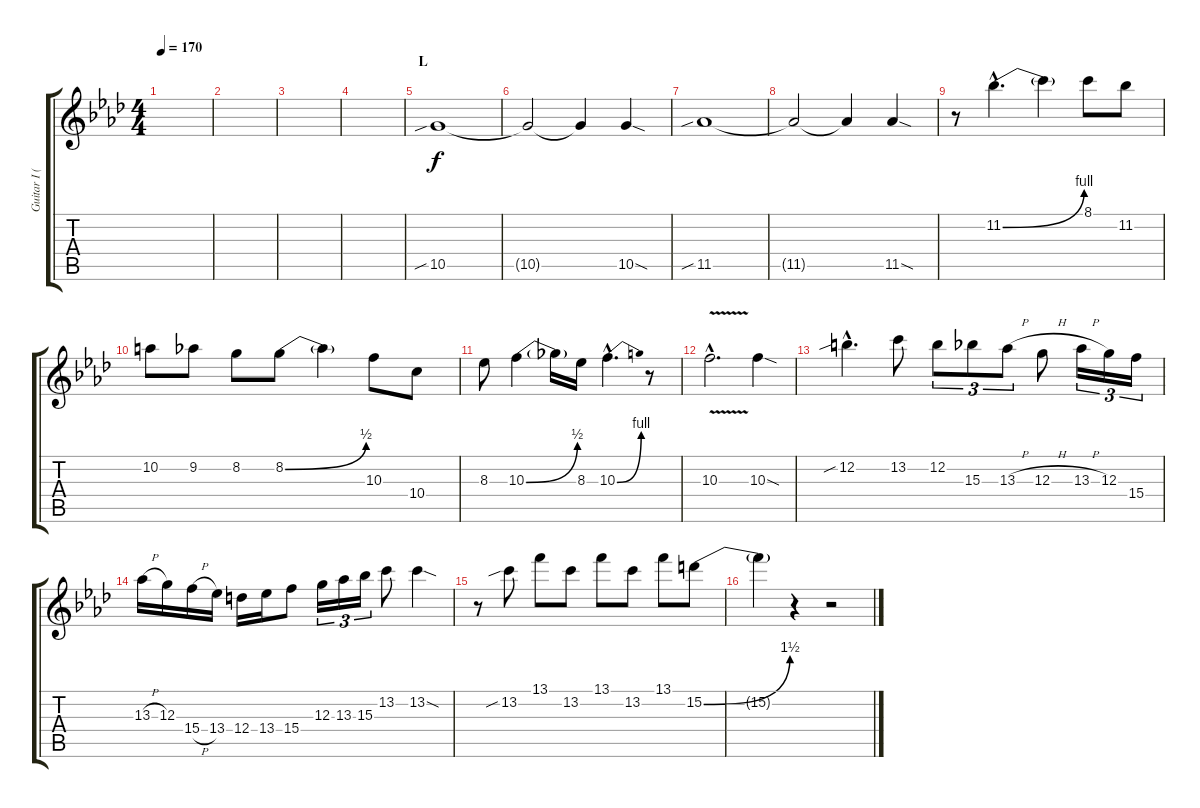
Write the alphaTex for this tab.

\track ("Guitar I (Lead)" "Guitar I (") {instrument distortionguitar}
\staff {score tabs}
\tuning (E4 B3 G3 D3 A2 E2) {hide}
\ts (4 4)
\tempo 170
\clef g2
\ks ab
|
|
|
|
\section ("" "L")
10.5{sib}.1{dy f} |
10.5{t}.2 10.5{t}.4 10.5{sod}.4 |
11.5{sib}.1 |
11.5{t}.2 11.5{t}.4 11.5{sod}.4 |
r.8 11.2{be (bend 0 0 60 4) hac}.4{d} 11.2{t}.4 8.1.8 11.2.8 |
10.2.8 9.2.8 8.2.8 8.2{be (bend 0 0 60 2)}.8 8.2{t}.4 10.3.8 10.4.8 |
8.3.8 10.3{be (bend 0 0 60 2)}.4 10.3{t}.16 8.3.16 10.3{be (bend 0 0 60 4) hac}.4{d} r.8 |
10.3{v hac}.2{d} 10.3{sod}.4 |
12.2{sib hac}.4{d} 13.2.8 12.2.8{tu (3 2)} 15.3.8{tu (3 2)} 13.3{h}.8{tu (3 2)} 12.3{h}.8 13.3{h}.16{tu (3 2)} 12.3.16{tu (3 2)} 15.4.16{tu (3 2)} |
13.3{h}.16 12.3.16 15.4{h}.16 13.4.16 12.4.16 13.4.16 15.4.8 12.3.16{tu (3 2)} 13.3.16{tu (3 2)} 15.3.16{tu (3 2)} 13.2.8 13.2{sod}.4 |
r.8 13.2{sib}.8 13.1.8 13.2.8 13.1.8 13.2.8 13.1.8 15.2{be (bend 0 0 60 6)}.8 |
15.2{t}.4 r.4 r.2
